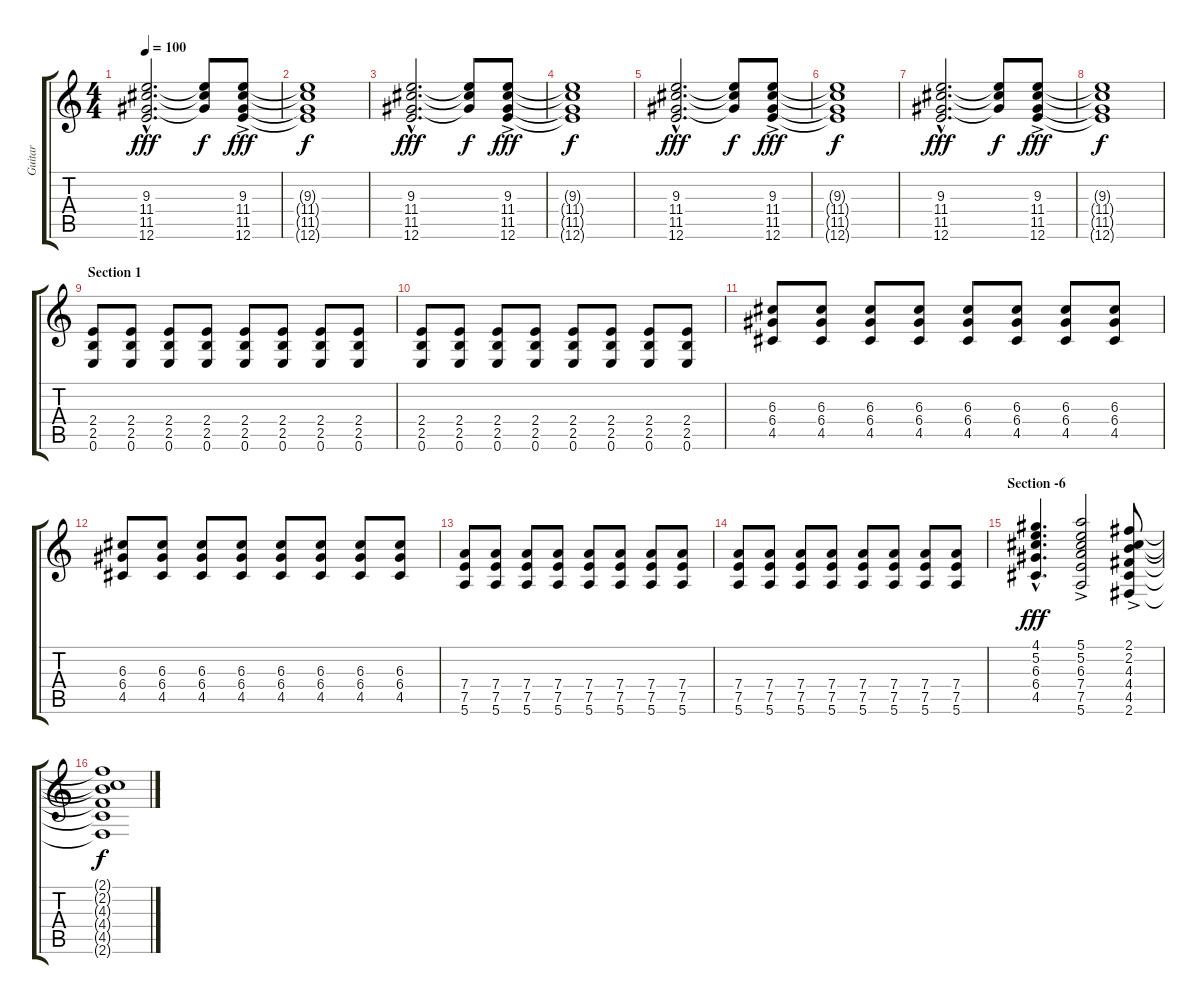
\track ("Guitar" "Guitar") {instrument distortionguitar}
\staff {score tabs}
\tuning (E4 B3 G3 D3 A2 E2) {hide}
\ts (4 4)
\tempo 100
\clef g2
\ks c
(9.3{hac} 11.4{hac} 11.5{hac} 12.6{hac}).2{d dy fff} (9.3{t} 11.4{t} 11.5{t}).8{dy f} (9.3{ac} 11.4 11.5 12.6).8{dy fff} |
(9.3{t} 11.4{t} 11.5{t} 12.6{t}).1{dy f} |
(9.3{hac} 11.4{hac} 11.5{hac} 12.6{hac}).2{d dy fff} (9.3{t} 11.4{t} 11.5{t}).8{dy f} (9.3{ac} 11.4 11.5 12.6).8{dy fff} |
(9.3{t} 11.4{t} 11.5{t} 12.6{t}).1{dy f} |
(9.3{hac} 11.4{hac} 11.5{hac} 12.6{hac}).2{d dy fff} (9.3{t} 11.4{t} 11.5{t}).8{dy f} (9.3{ac} 11.4 11.5 12.6).8{dy fff} |
(9.3{t} 11.4{t} 11.5{t} 12.6{t}).1{dy f} |
(9.3{hac} 11.4{hac} 11.5{hac} 12.6{hac}).2{d dy fff} (9.3{t} 11.4{t} 11.5{t}).8{dy f} (9.3{ac} 11.4 11.5 12.6).8{dy fff} |
(9.3{t} 11.4{t} 11.5{t} 12.6{t}).1{dy f} |
\section ("" "Section 1")
(2.4 2.5 0.6).8{volume 16} (2.4 2.5 0.6).8 (2.4 2.5 0.6).8 (2.4 2.5 0.6).8 (2.4 2.5 0.6).8 (2.4 2.5 0.6).8 (2.4 2.5 0.6).8 (2.4 2.5 0.6).8 |
(2.4 2.5 0.6).8 (2.4 2.5 0.6).8 (2.4 2.5 0.6).8 (2.4 2.5 0.6).8 (2.4 2.5 0.6).8 (2.4 2.5 0.6).8 (2.4 2.5 0.6).8 (2.4 2.5 0.6).8 |
(6.3 6.4 4.5).8{volume 16} (6.3 6.4 4.5).8 (6.3 6.4 4.5).8 (6.3 6.4 4.5).8 (6.3 6.4 4.5).8 (6.3 6.4 4.5).8 (6.3 6.4 4.5).8 (6.3 6.4 4.5).8 |
(6.3 6.4 4.5).8{volume 16} (6.3 6.4 4.5).8 (6.3 6.4 4.5).8 (6.3 6.4 4.5).8 (6.3 6.4 4.5).8 (6.3 6.4 4.5).8 (6.3 6.4 4.5).8 (6.3 6.4 4.5).8 |
(7.4 7.5 5.6).8 (7.4 7.5 5.6).8 (7.4 7.5 5.6).8 (7.4 7.5 5.6).8 (7.4 7.5 5.6).8 (7.4 7.5 5.6).8 (7.4 7.5 5.6).8 (7.4 7.5 5.6).8 |
(7.4 7.5 5.6).8 (7.4 7.5 5.6).8 (7.4 7.5 5.6).8 (7.4 7.5 5.6).8 (7.4 7.5 5.6).8 (7.4 7.5 5.6).8 (7.4 7.5 5.6).8 (7.4 7.5 5.6).8 |
\section ("" "Section -6")
(4.1{hac} 5.2{hac} 6.3{hac} 6.4{hac} 4.5{hac}).4{d dy fff} (5.1{ac} 5.2 6.3 7.4{ac} 7.5{ac} 5.6{ac}).2 (2.1{ac} 2.2{ac} 4.3{ac} 4.4 4.5 2.6).8 |
(2.1{t} 2.2{t} 4.3{t} 4.4{t} 4.5{t} 2.6{t}).1{dy f}
